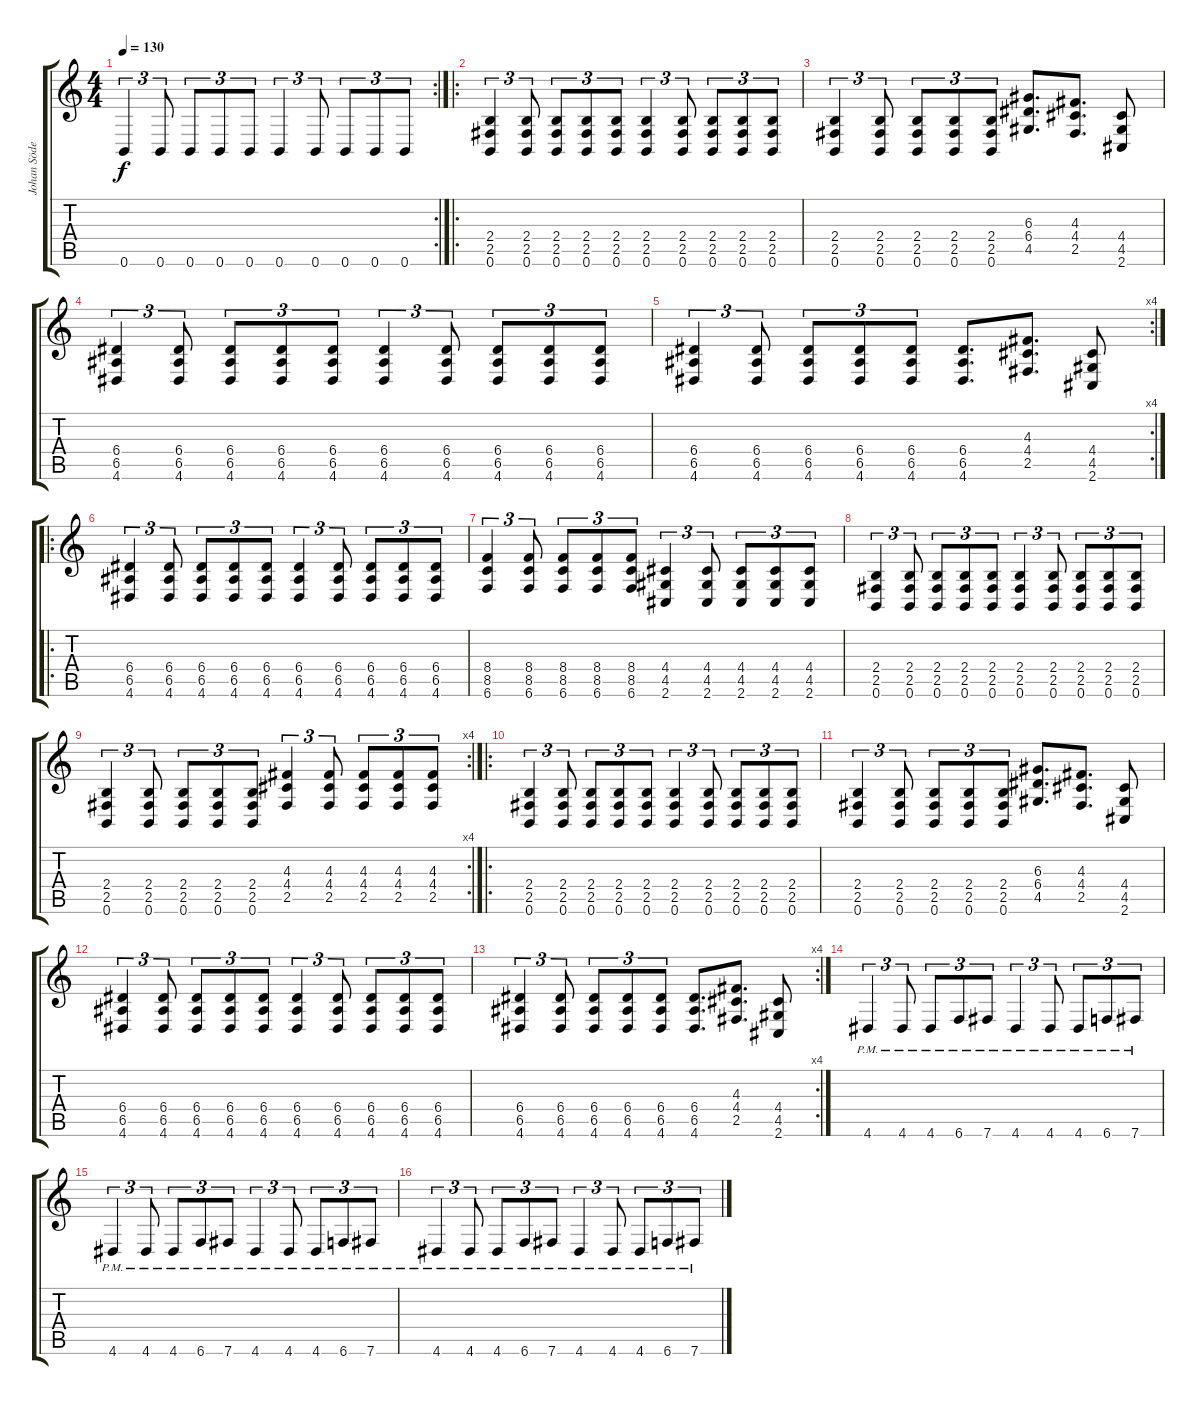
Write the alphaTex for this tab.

\track ("Johan Söderberg" "Johan Söde") {instrument distortionguitar}
\staff {score tabs}
\tuning (B3 Gb3 D3 A2 E2 B1) {hide}
\rc 2
\ts (4 4)
\tempo 130
\clef g2
\ks c
0.6.4{tu (3 2) dy f} 0.6.8{tu (3 2)} 0.6.8{tu (3 2)} 0.6.8{tu (3 2)} 0.6.8{tu (3 2)} 0.6.4{tu (3 2)} 0.6.8{tu (3 2)} 0.6.8{tu (3 2)} 0.6.8{tu (3 2)} 0.6.8{tu (3 2)} |
\ro
(2.4 2.5 0.6).4{tu (3 2)} (2.4 2.5 0.6).8{tu (3 2)} (2.4 2.5 0.6).8{tu (3 2)} (2.4 2.5 0.6).8{tu (3 2)} (2.4 2.5 0.6).8{tu (3 2)} (2.4 2.5 0.6).4{tu (3 2)} (2.4 2.5 0.6).8{tu (3 2)} (2.4 2.5 0.6).8{tu (3 2)} (2.4 2.5 0.6).8{tu (3 2)} (2.4 2.5 0.6).8{tu (3 2)} |
(2.4 2.5 0.6).4{tu (3 2)} (2.4 2.5 0.6).8{tu (3 2)} (2.4 2.5 0.6).8{tu (3 2)} (2.4 2.5 0.6).8{tu (3 2)} (2.4 2.5 0.6).8{tu (3 2)} (6.3 6.4 4.5).8{d} (4.3 4.4 2.5).8{d} (4.4 4.5 2.6).8 |
(6.4 6.5 4.6).4{tu (3 2)} (6.4 6.5 4.6).8{tu (3 2)} (6.4 6.5 4.6).8{tu (3 2)} (6.4 6.5 4.6).8{tu (3 2)} (6.4 6.5 4.6).8{tu (3 2)} (6.4 6.5 4.6).4{tu (3 2)} (6.4 6.5 4.6).8{tu (3 2)} (6.4 6.5 4.6).8{tu (3 2)} (6.4 6.5 4.6).8{tu (3 2)} (6.4 6.5 4.6).8{tu (3 2)} |
\rc 4
(6.4 6.5 4.6).4{tu (3 2)} (6.4 6.5 4.6).8{tu (3 2)} (6.4 6.5 4.6).8{tu (3 2)} (6.4 6.5 4.6).8{tu (3 2)} (6.4 6.5 4.6).8{tu (3 2)} (6.4 6.5 4.6).8{d} (4.3 4.4 2.5).8{d} (4.4 4.5 2.6).8 |
\ro
(6.4 6.5 4.6).4{tu (3 2)} (6.4 6.5 4.6).8{tu (3 2)} (6.4 6.5 4.6).8{tu (3 2)} (6.4 6.5 4.6).8{tu (3 2)} (6.4 6.5 4.6).8{tu (3 2)} (6.4 6.5 4.6).4{tu (3 2)} (6.4 6.5 4.6).8{tu (3 2)} (6.4 6.5 4.6).8{tu (3 2)} (6.4 6.5 4.6).8{tu (3 2)} (6.4 6.5 4.6).8{tu (3 2)} |
(8.4 8.5 6.6).4{tu (3 2)} (8.4 8.5 6.6).8{tu (3 2)} (8.4 8.5 6.6).8{tu (3 2)} (8.4 8.5 6.6).8{tu (3 2)} (8.4 8.5 6.6).8{tu (3 2)} (4.4 4.5 2.6).4{tu (3 2)} (4.4 4.5 2.6).8{tu (3 2)} (4.4 4.5 2.6).8{tu (3 2)} (4.4 4.5 2.6).8{tu (3 2)} (4.4 4.5 2.6).8{tu (3 2)} |
(2.4 2.5 0.6).4{tu (3 2)} (2.4 2.5 0.6).8{tu (3 2)} (2.4 2.5 0.6).8{tu (3 2)} (2.4 2.5 0.6).8{tu (3 2)} (2.4 2.5 0.6).8{tu (3 2)} (2.4 2.5 0.6).4{tu (3 2)} (2.4 2.5 0.6).8{tu (3 2)} (2.4 2.5 0.6).8{tu (3 2)} (2.4 2.5 0.6).8{tu (3 2)} (2.4 2.5 0.6).8{tu (3 2)} |
\rc 4
(2.4 2.5 0.6).4{tu (3 2)} (2.4 2.5 0.6).8{tu (3 2)} (2.4 2.5 0.6).8{tu (3 2)} (2.4 2.5 0.6).8{tu (3 2)} (2.4 2.5 0.6).8{tu (3 2)} (4.3 4.4 2.5).4{tu (3 2)} (4.3 4.4 2.5).8{tu (3 2)} (4.3 4.4 2.5).8{tu (3 2)} (4.3 4.4 2.5).8{tu (3 2)} (4.3 4.4 2.5).8{tu (3 2)} |
\ro
(2.4 2.5 0.6).4{tu (3 2)} (2.4 2.5 0.6).8{tu (3 2)} (2.4 2.5 0.6).8{tu (3 2)} (2.4 2.5 0.6).8{tu (3 2)} (2.4 2.5 0.6).8{tu (3 2)} (2.4 2.5 0.6).4{tu (3 2)} (2.4 2.5 0.6).8{tu (3 2)} (2.4 2.5 0.6).8{tu (3 2)} (2.4 2.5 0.6).8{tu (3 2)} (2.4 2.5 0.6).8{tu (3 2)} |
(2.4 2.5 0.6).4{tu (3 2)} (2.4 2.5 0.6).8{tu (3 2)} (2.4 2.5 0.6).8{tu (3 2)} (2.4 2.5 0.6).8{tu (3 2)} (2.4 2.5 0.6).8{tu (3 2)} (6.3 6.4 4.5).8{d} (4.3 4.4 2.5).8{d} (4.4 4.5 2.6).8 |
(6.4 6.5 4.6).4{tu (3 2)} (6.4 6.5 4.6).8{tu (3 2)} (6.4 6.5 4.6).8{tu (3 2)} (6.4 6.5 4.6).8{tu (3 2)} (6.4 6.5 4.6).8{tu (3 2)} (6.4 6.5 4.6).4{tu (3 2)} (6.4 6.5 4.6).8{tu (3 2)} (6.4 6.5 4.6).8{tu (3 2)} (6.4 6.5 4.6).8{tu (3 2)} (6.4 6.5 4.6).8{tu (3 2)} |
\rc 4
(6.4 6.5 4.6).4{tu (3 2)} (6.4 6.5 4.6).8{tu (3 2)} (6.4 6.5 4.6).8{tu (3 2)} (6.4 6.5 4.6).8{tu (3 2)} (6.4 6.5 4.6).8{tu (3 2)} (6.4 6.5 4.6).8{d} (4.3 4.4 2.5).8{d} (4.4 4.5 2.6).8 |
4.6{pm}.4{tu (3 2)} 4.6{pm}.8{tu (3 2)} 4.6{pm}.8{tu (3 2)} 6.6{pm}.8{tu (3 2)} 7.6{pm}.8{tu (3 2)} 4.6{pm}.4{tu (3 2)} 4.6{pm}.8{tu (3 2)} 4.6{pm}.8{tu (3 2)} 6.6{pm}.8{tu (3 2)} 7.6{pm}.8{tu (3 2)} |
4.6{pm}.4{tu (3 2)} 4.6{pm}.8{tu (3 2)} 4.6{pm}.8{tu (3 2)} 6.6{pm}.8{tu (3 2)} 7.6{pm}.8{tu (3 2)} 4.6{pm}.4{tu (3 2)} 4.6{pm}.8{tu (3 2)} 4.6{pm}.8{tu (3 2)} 6.6{pm}.8{tu (3 2)} 7.6{pm}.8{tu (3 2)} |
4.6{pm}.4{tu (3 2)} 4.6{pm}.8{tu (3 2)} 4.6{pm}.8{tu (3 2)} 6.6{pm}.8{tu (3 2)} 7.6{pm}.8{tu (3 2)} 4.6{pm}.4{tu (3 2)} 4.6{pm}.8{tu (3 2)} 4.6{pm}.8{tu (3 2)} 6.6{pm}.8{tu (3 2)} 7.6{pm}.8{tu (3 2)}
